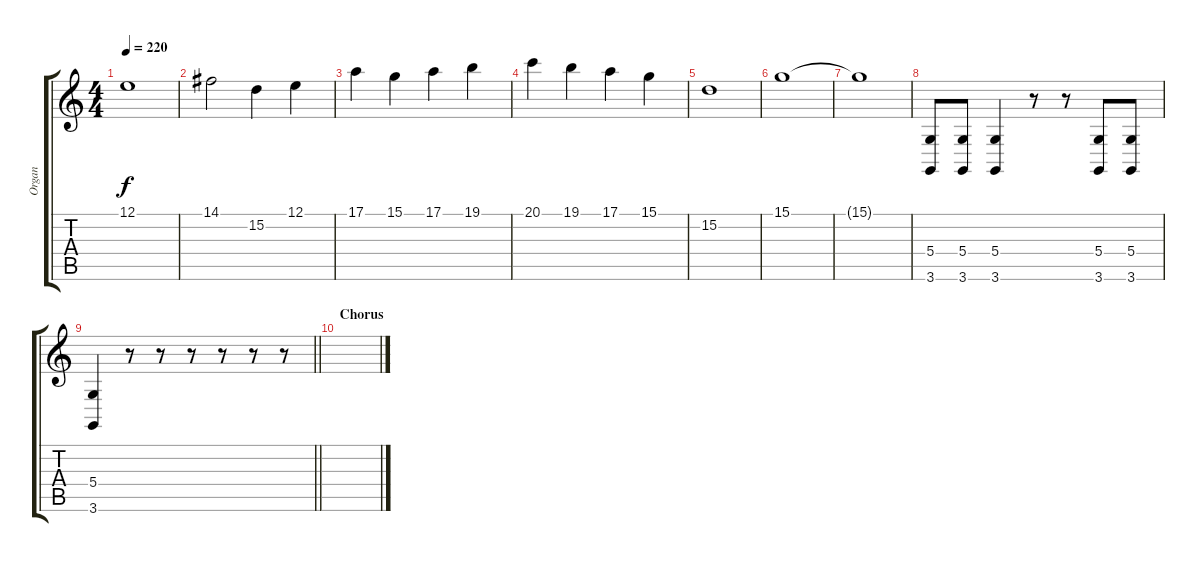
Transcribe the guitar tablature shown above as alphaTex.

\track ("Organ" "Organ") {instrument tenorsax}
\staff {score tabs}
\tuning (E4 B3 G3 D3 A2 E2) {hide}
\ts (4 4)
\tempo 220
\clef g2
\ks c
12.1{t}.1{dy f} |
14.1.2 15.2.4 12.1.4 |
17.1.4 15.1.4 17.1.4 19.1.4 |
20.1.4 19.1.4 17.1.4 15.1.4 |
15.2.1 |
15.1.1 |
15.1{t}.1 |
(5.4 3.6).8 (5.4 3.6).8 (5.4 3.6).4 r.8 r.8 (5.4 3.6).8 (5.4 3.6).8 |
\barLineRight lightlight
(5.4 3.6).4 r.8 r.8 r.8 r.8 r.8 r.8 |
\section ("" "Chorus")
